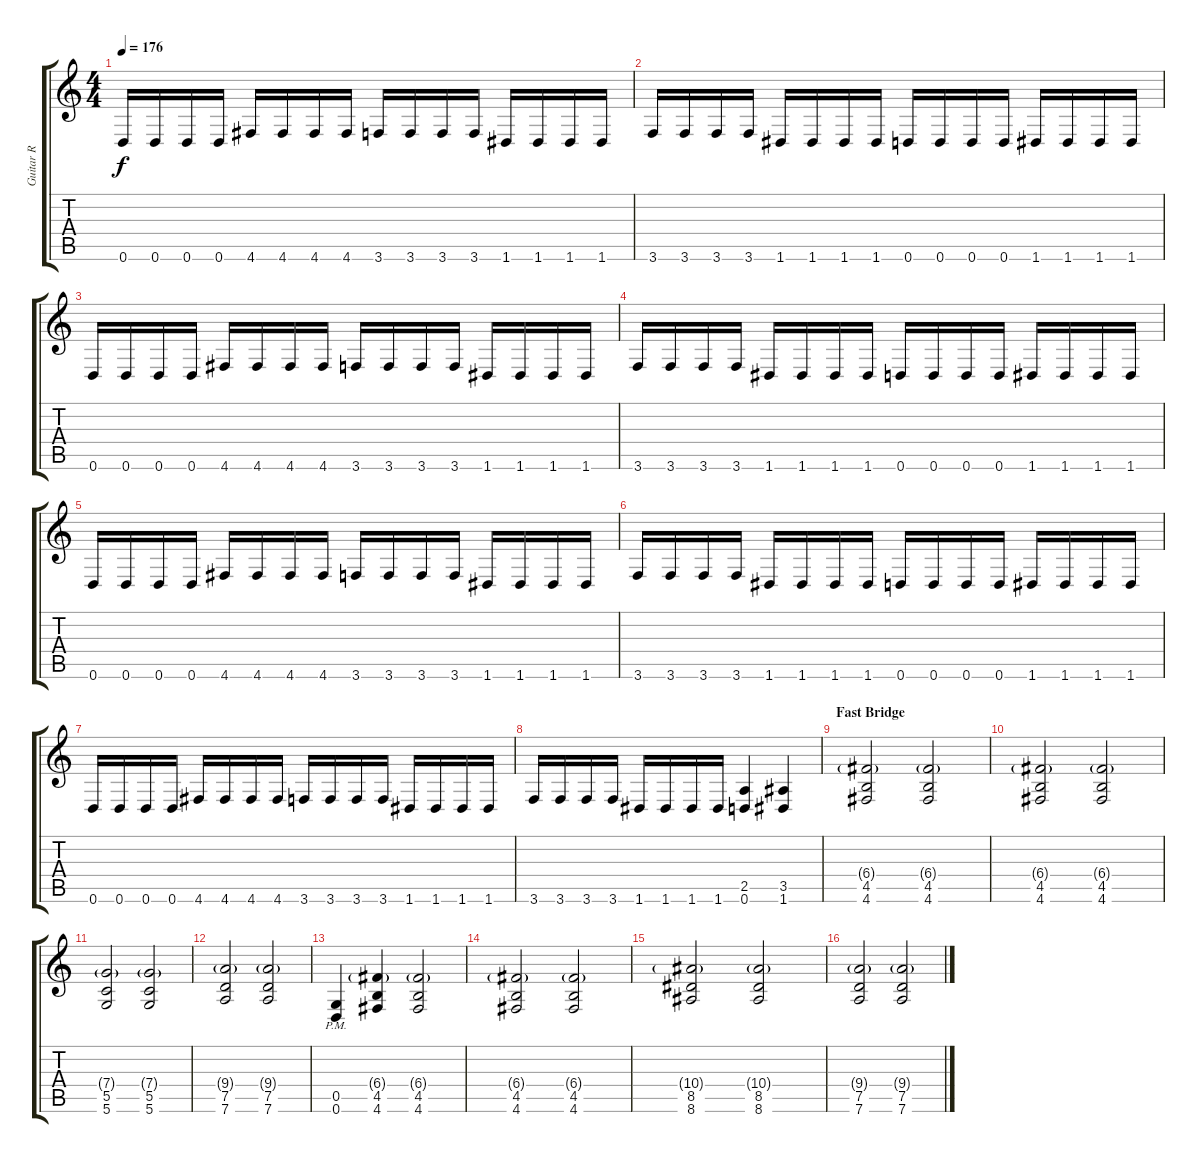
\track ("Guitar R" "Guitar R") {instrument distortionguitar}
\staff {score tabs}
\tuning (D4 A3 F3 C3 G2 D2) {hide}
\ts (4 4)
\tempo 176
\clef g2
\ks c
0.6.16{dy f} 0.6.16 0.6.16 0.6.16 4.6.16 4.6.16 4.6.16 4.6.16 3.6.16 3.6.16 3.6.16 3.6.16 1.6.16 1.6.16 1.6.16 1.6.16 |
3.6.16 3.6.16 3.6.16 3.6.16 1.6.16 1.6.16 1.6.16 1.6.16 0.6.16 0.6.16 0.6.16 0.6.16 1.6.16 1.6.16 1.6.16 1.6.16 |
0.6.16 0.6.16 0.6.16 0.6.16 4.6.16 4.6.16 4.6.16 4.6.16 3.6.16 3.6.16 3.6.16 3.6.16 1.6.16 1.6.16 1.6.16 1.6.16 |
3.6.16 3.6.16 3.6.16 3.6.16 1.6.16 1.6.16 1.6.16 1.6.16 0.6.16 0.6.16 0.6.16 0.6.16 1.6.16 1.6.16 1.6.16 1.6.16 |
0.6.16 0.6.16 0.6.16 0.6.16 4.6.16 4.6.16 4.6.16 4.6.16 3.6.16 3.6.16 3.6.16 3.6.16 1.6.16 1.6.16 1.6.16 1.6.16 |
3.6.16 3.6.16 3.6.16 3.6.16 1.6.16 1.6.16 1.6.16 1.6.16 0.6.16 0.6.16 0.6.16 0.6.16 1.6.16 1.6.16 1.6.16 1.6.16 |
0.6.16 0.6.16 0.6.16 0.6.16 4.6.16 4.6.16 4.6.16 4.6.16 3.6.16 3.6.16 3.6.16 3.6.16 1.6.16 1.6.16 1.6.16 1.6.16 |
3.6.16 3.6.16 3.6.16 3.6.16 1.6.16 1.6.16 1.6.16 1.6.16 (2.5 0.6).4 (3.5 1.6).4 |
\section ("" "Fast Bridge")
(6.4{g} 4.5 4.6).2 (6.4{g} 4.5 4.6).2 |
(6.4{g} 4.5 4.6).2 (6.4{g} 4.5 4.6).2 |
(7.4{g} 5.5 5.6).2 (7.4{g} 5.5 5.6).2 |
(9.4{g} 7.5 7.6).2 (9.4{g} 7.5 7.6).2 |
(0.5{pm} 0.6{pm}).4 (6.4{g} 4.5 4.6).4 (6.4{g} 4.5 4.6).2 |
(6.4{g} 4.5 4.6).2 (6.4{g} 4.5 4.6).2 |
(10.4{g} 8.5 8.6).2 (10.4{g} 8.5 8.6).2 |
(9.4{g} 7.5 7.6).2 (9.4{g} 7.5 7.6).2
